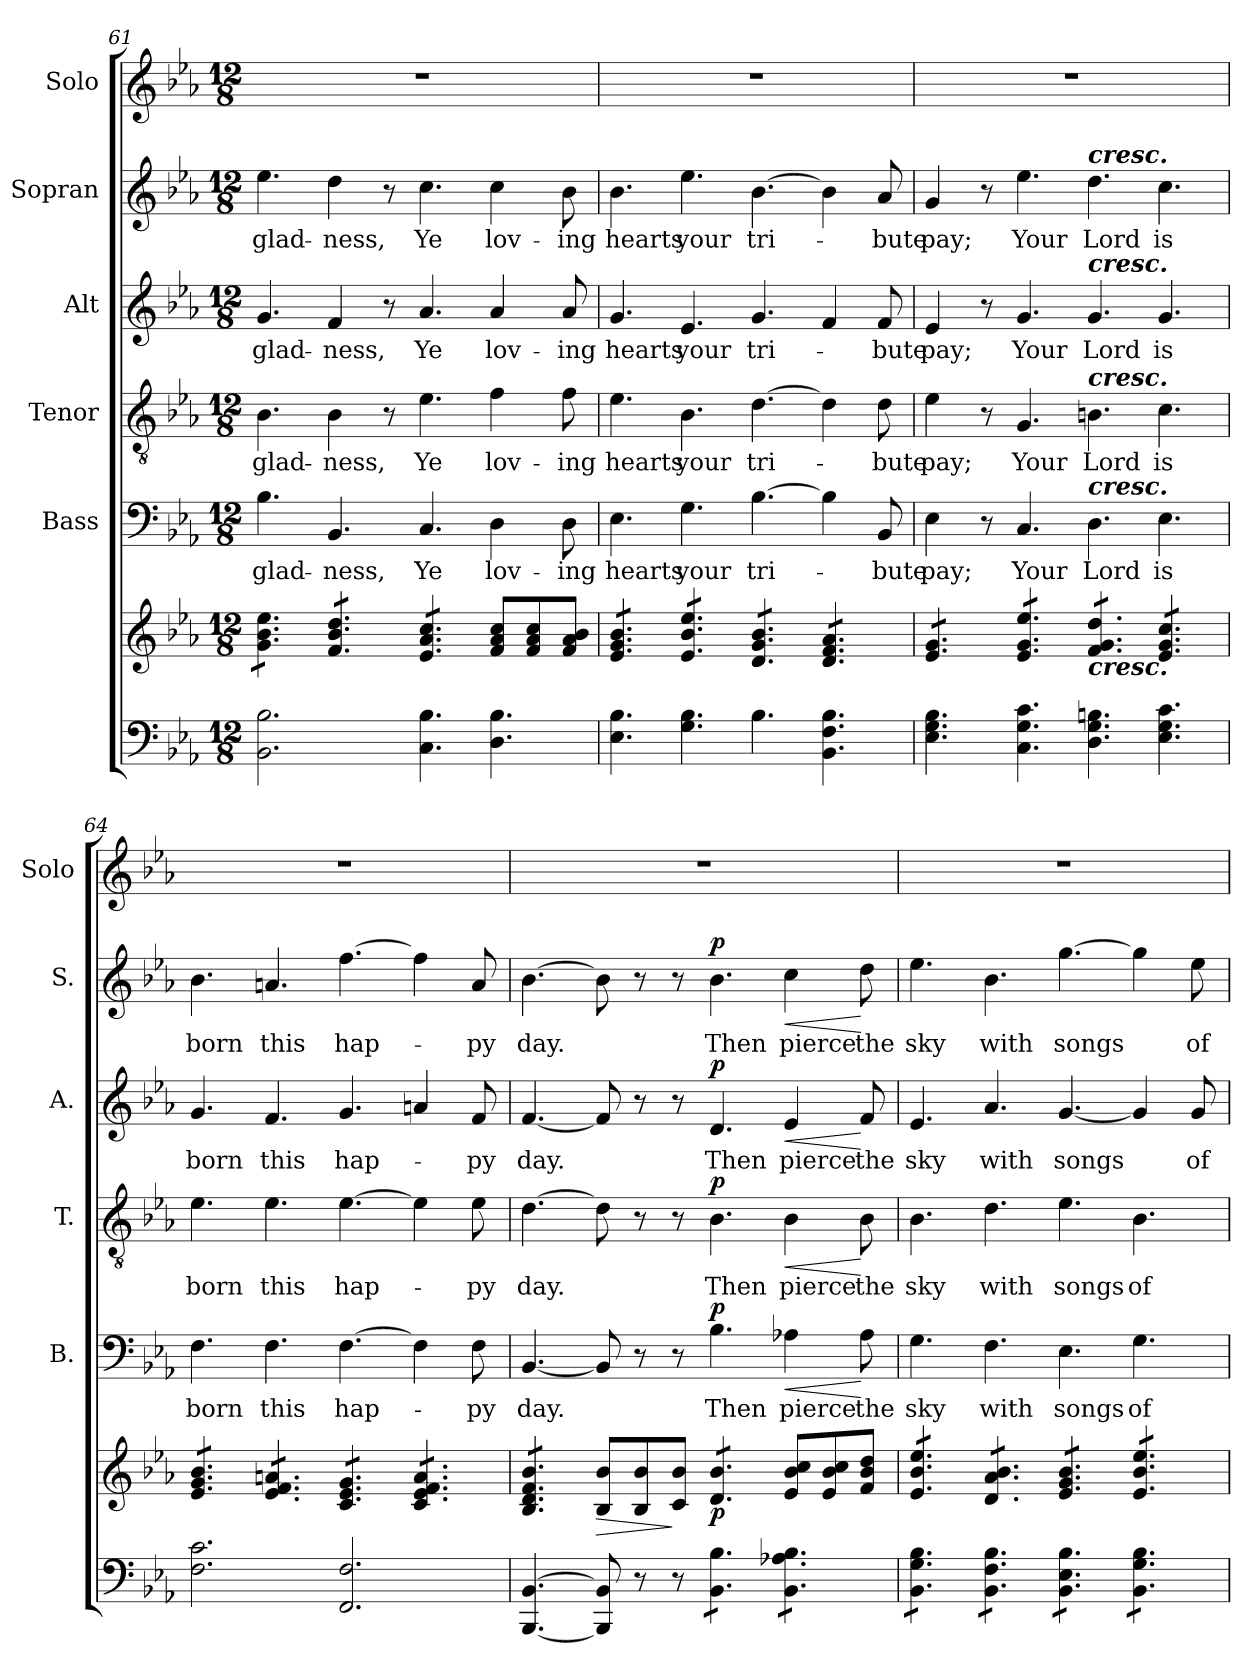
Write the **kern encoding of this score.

**kern	**kern	**dynam	**kern	**text	**dynam	**kern	**text	**dynam	**kern	**text	**dynam	**kern	**text	**dynam	**kern
*part6	*part6	*part6	*part5	*part5	*part5	*part4	*part4	*part4	*part3	*part3	*part3	*part2	*part2	*part2	*part1
*staff7	*staff6	*staff6/7	*staff5	*staff5	*staff5	*staff4	*staff4	*staff4	*staff3	*staff3	*staff3	*staff2	*staff2	*staff2	*staff1
*	*	*	*I"Bass	*	*	*I"Tenor	*	*	*I"Alt	*	*	*I"Sopran	*	*	*I"Solo
*	*	*	*I'B.	*	*	*I'T.	*	*	*I'A.	*	*	*I'S.	*	*	*I'Solo
*clefF4	*clefG2	*	*clefF4	*	*	*clefGv2	*	*	*clefG2	*	*	*clefG2	*	*	*clefG2
*k[b-e-a-]	*k[b-e-a-]	*	*k[b-e-a-]	*	*	*k[b-e-a-]	*	*	*k[b-e-a-]	*	*	*k[b-e-a-]	*	*	*k[b-e-a-]
*E-:	*E-:	*	*E-:	*	*	*E-:	*	*	*E-:	*	*	*E-:	*	*	*E-:
*M12/8	*M12/8	*	*M12/8	*	*	*M12/8	*	*	*M12/8	*	*	*M12/8	*	*	*M12/8
=61	=61	=61	=61	=61	=61	=61	=61	=61	=61	=61	=61	=61	=61	=61	=61
!	!	!	!	!LO:LY:b	!	!	!LO:LY:b	!	!	!LO:LY:b	!	!	!LO:LY:b	!	!
*	*tremolo	*	*	*	*	*	*	*	*	*	*	*	*	*	*
2.BB-\ 2.B-\	8g\ 8b-\ 8ee-\L	.	4.B-\	glad-	.	4.B-\	glad-	.	4.g/	glad-	.	4.ee-\	glad-	.	1.r
.	8g\ 8b-\ 8ee-\	.	.	.	.	.	.	.	.	.	.	.	.	.	.
.	8g\ 8b-\ 8ee-\J	.	.	.	.	.	.	.	.	.	.	.	.	.	.
!	!	!	!	!LO:LY:b	!	!	!LO:LY:b	!	!	!LO:LY:b	!	!	!LO:LY:b	!	!
.	8f/ 8b-/ 8dd/L	.	4.BB-/	-ness,	.	4B-\	-ness,	.	4f/	-ness,	.	4dd\	-ness,	.	.
.	8f/ 8b-/ 8dd/	.	.	.	.	.	.	.	.	.	.	.	.	.	.
.	8f/ 8b-/ 8dd/J	.	.	.	.	8r	.	.	8r	.	.	8r	.	.	.
!	!	!	!	!LO:LY:b	!	!	!LO:LY:b	!	!	!LO:LY:b	!	!	!LO:LY:b	!	!
4.C\ 4.B-\	8e-/ 8a-/ 8cc/L	.	4.C/	Ye	.	4.e-\	Ye	.	4.a-/	Ye	.	4.cc\	Ye	.	.
.	8e-/ 8a-/ 8cc/	.	.	.	.	.	.	.	.	.	.	.	.	.	.
.	8e-/ 8a-/ 8cc/J	.	.	.	.	.	.	.	.	.	.	.	.	.	.
*	*Xtremolo	*	*	*	*	*	*	*	*	*	*	*	*	*	*
!	!	!	!	!LO:LY:b	!	!	!LO:LY:b	!	!	!LO:LY:b	!	!	!LO:LY:b	!	!
4.D\ 4.B-\	8f/ 8a-/ 8cc/L	.	4D\	lov-	.	4f\	lov-	.	4a-/	lov-	.	4cc\	lov-	.	.
.	8f/ 8a-/ 8cc/	.	.	.	.	.	.	.	.	.	.	.	.	.	.
!	!	!	!	!LO:LY:b	!	!	!LO:LY:b	!	!	!LO:LY:b	!	!	!LO:LY:b	!	!
.	8f/ 8a-/ 8b-/J	.	8D\	-ing	.	8f\	-ing	.	8a-/	-ing	.	8b-\	-ing	.	.
=62	=62	=62	=62	=62	=62	=62	=62	=62	=62	=62	=62	=62	=62	=62	=62
!	!	!	!	!LO:LY:b	!	!	!LO:LY:b	!	!	!LO:LY:b	!	!	!LO:LY:b	!	!
*	*tremolo	*	*	*	*	*	*	*	*	*	*	*	*	*	*
4.E-\ 4.B-\	8e-/ 8g/ 8b-/L	.	4.E-\	hearts	.	4.e-\	hearts	.	4.g/	hearts	.	4.b-\	hearts	.	1.r
.	8e-/ 8g/ 8b-/	.	.	.	.	.	.	.	.	.	.	.	.	.	.
.	8e-/ 8g/ 8b-/J	.	.	.	.	.	.	.	.	.	.	.	.	.	.
!	!	!	!	!LO:LY:b	!	!	!LO:LY:b	!	!	!LO:LY:b	!	!	!LO:LY:b	!	!
4.G\ 4.B-\	8e-/ 8b-/ 8ee-/L	.	4.G\	your	.	4.B-\	your	.	4.e-/	your	.	4.ee-\	your	.	.
.	8e-/ 8b-/ 8ee-/	.	.	.	.	.	.	.	.	.	.	.	.	.	.
.	8e-/ 8b-/ 8ee-/J	.	.	.	.	.	.	.	.	.	.	.	.	.	.
!	!	!	!	!LO:LY:b	!	!	!LO:LY:b	!	!	!LO:LY:b	!	!	!LO:LY:b	!	!
4.B-\	8d/ 8g/ 8b-/L	.	[4.B-\	tri-	.	[4.d\	tri-	.	4.g/	tri-	.	[4.b-\	tri-	.	.
.	8d/ 8g/ 8b-/	.	.	.	.	.	.	.	.	.	.	.	.	.	.
.	8d/ 8g/ 8b-/J	.	.	.	.	.	.	.	.	.	.	.	.	.	.
4.BB-\ 4.F\ 4.B-\	8d/ 8f/ 8a-/L	.	4B-\]	.	.	4d\]	.	.	4f/	.	.	4b-\]	.	.	.
.	8d/ 8f/ 8a-/	.	.	.	.	.	.	.	.	.	.	.	.	.	.
!	!	!	!	!LO:LY:b	!	!	!LO:LY:b	!	!	!LO:LY:b	!	!	!LO:LY:b	!	!
.	8d/ 8f/ 8a-/J	.	8BB-/	-bute	.	8d\	-bute	.	8f/	-bute	.	8a-/	-bute	.	.
=63	=63	=63	=63	=63	=63	=63	=63	=63	=63	=63	=63	=63	=63	=63	=63
!	!	!	!	!LO:LY:b	!	!	!LO:LY:b	!	!	!LO:LY:b	!	!	!LO:LY:b	!	!
4.E-\ 4.G\ 4.B-\	8e-/ 8g/L	.	4E-\	pay;	.	4e-\	pay;	.	4e-/	pay;	.	4g/	pay;	.	1.r
.	8e-/ 8g/	.	.	.	.	.	.	.	.	.	.	.	.	.	.
.	8e-/ 8g/J	.	8r	.	.	8r	.	.	8r	.	.	8r	.	.	.
!	!	!	!	!LO:LY:b	!	!	!LO:LY:b	!	!	!LO:LY:b	!	!	!LO:LY:b	!	!
4.C\ 4.G\ 4.c\	8e-/ 8g/ 8ee-/L	.	4.C/	Your	.	4.G/	Your	.	4.g/	Your	.	4.ee-\	Your	.	.
.	8e-/ 8g/ 8ee-/	.	.	.	.	.	.	.	.	.	.	.	.	.	.
.	8e-/ 8g/ 8ee-/J	.	.	.	.	.	.	.	.	.	.	.	.	.	.
!	!	!	!	!	!	!	!	!	!	!	!	!LO:TX:a:Bi:t=cresc.	!	!	!
!	!	!	!	!	!	!	!	!	!LO:TX:a:Bi:t=cresc.	!	!	!	!	!	!
!	!	!	!	!	!	!LO:TX:a:Bi:t=cresc.	!	!	!	!	!	!	!	!	!
!	!	!	!LO:TX:a:Bi:t=cresc.	!	!	!	!	!	!	!	!	!	!	!	!
!	!LO:TX:b:Bi:t=cresc.	!	!	!	!	!	!	!	!	!	!	!	!	!	!
!	!	!	!	!LO:LY:b	!	!	!LO:LY:b	!	!	!LO:LY:b	!	!	!LO:LY:b	!	!
4.D\ 4.G\ 4.Bn\	8f/ 8g/ 8dd/L	.	4.D\	Lord	.	4.Bn\	Lord	.	4.g/	Lord	.	4.dd\	Lord	.	.
.	8f/ 8g/ 8dd/	.	.	.	.	.	.	.	.	.	.	.	.	.	.
.	8f/ 8g/ 8dd/J	.	.	.	.	.	.	.	.	.	.	.	.	.	.
!	!	!	!	!LO:LY:b	!	!	!LO:LY:b	!	!	!LO:LY:b	!	!	!LO:LY:b	!	!
4.E-\ 4.G\ 4.c\	8e-/ 8g/ 8cc/L	.	4.E-\	is	.	4.c\	is	.	4.g/	is	.	4.cc\	is	.	.
.	8e-/ 8g/ 8cc/	.	.	.	.	.	.	.	.	.	.	.	.	.	.
.	8e-/ 8g/ 8cc/J	.	.	.	.	.	.	.	.	.	.	.	.	.	.
!!LO:PB:g=z
=64	=64	=64	=64	=64	=64	=64	=64	=64	=64	=64	=64	=64	=64	=64	=64
!	!	!	!	!LO:LY:b	!	!	!LO:LY:b	!	!	!LO:LY:b	!	!	!LO:LY:b	!	!
2.F\ 2.c\	8e-/ 8g/ 8b-/L	.	4.F\	born	.	4.e-\	born	.	4.g/	born	.	4.b-\	born	.	1.r
.	8e-/ 8g/ 8b-/	.	.	.	.	.	.	.	.	.	.	.	.	.	.
.	8e-/ 8g/ 8b-/J	.	.	.	.	.	.	.	.	.	.	.	.	.	.
!	!	!	!	!LO:LY:b	!	!	!LO:LY:b	!	!	!LO:LY:b	!	!	!LO:LY:b	!	!
.	8e-/ 8f/ 8an/L	.	4.F\	this	.	4.e-\	this	.	4.f/	this	.	4.an/	this	.	.
.	8e-/ 8f/ 8an/	.	.	.	.	.	.	.	.	.	.	.	.	.	.
.	8e-/ 8f/ 8an/J	.	.	.	.	.	.	.	.	.	.	.	.	.	.
!	!	!	!	!LO:LY:b	!	!	!LO:LY:b	!	!	!LO:LY:b	!	!	!LO:LY:b	!	!
2.FF/ 2.F/	8c/ 8e-/ 8g/L	.	[4.F\	hap-	.	[4.e-\	hap-	.	4.g/	hap-	.	[4.ff\	hap-	.	.
.	8c/ 8e-/ 8g/	.	.	.	.	.	.	.	.	.	.	.	.	.	.
.	8c/ 8e-/ 8g/J	.	.	.	.	.	.	.	.	.	.	.	.	.	.
.	8c/ 8e-/ 8f/ 8a/L	.	4F\]	.	.	4e-\]	.	.	4an/	.	.	4ff\]	.	.	.
.	8c/ 8e-/ 8f/ 8a/	.	.	.	.	.	.	.	.	.	.	.	.	.	.
!	!	!	!	!LO:LY:b	!	!	!LO:LY:b	!	!	!LO:LY:b	!	!	!LO:LY:b	!	!
.	8c/ 8e-/ 8f/ 8a/J	.	8F\	-py	.	8e-\	-py	.	8f/	-py	.	8a/	-py	.	.
=65	=65	=65	=65	=65	=65	=65	=65	=65	=65	=65	=65	=65	=65	=65	=65
!	!	!	!	!LO:LY:b	!	!	!LO:LY:b	!	!	!LO:LY:b	!	!	!LO:LY:b	!	!
[4.BBB-/ [4.BB-/	8B-/ 8d/ 8f/ 8b-/L	.	[4.BB-/	day.	.	[4.d\	day.	.	[4.f/	day.	.	[4.b-\	day.	.	1.r
.	8B-/ 8d/ 8f/ 8b-/	.	.	.	.	.	.	.	.	.	.	.	.	.	.
.	8B-/ 8d/ 8f/ 8b-/J	.	.	.	.	.	.	.	.	.	.	.	.	.	.
*	*Xtremolo	*	*	*	*	*	*	*	*	*	*	*	*	*	*
!	!	!LO:HP:b	!	!	!	!	!	!	!	!	!	!	!	!	!
8BBB-/] 8BB-/]	8B-/ 8b-/L	>	8BB-/]	.	.	8d\]	.	.	8f/]	.	.	8b-\]	.	.	.
8r	8B-/ 8b-/	.	8r	.	.	8r	.	.	8r	.	.	8r	.	.	.
8r	8c/ 8b-/J	]	8r	.	.	8r	.	.	8r	.	.	8r	.	.	.
!	!	!LO:DY:b	!	!LO:LY:b	!LO:DY:a	!	!LO:LY:b	!LO:DY:a	!	!LO:LY:b	!LO:DY:a	!	!LO:LY:b	!LO:DY:a	!
*tremolo	*	*	*	*	*	*	*	*	*	*	*	*	*	*	*
*	*tremolo	*	*	*	*	*	*	*	*	*	*	*	*	*	*
8BB-\ 8B-\L	8d/ 8b-/L	p	4.B-\	Then	p	4.B-\	Then	p	4.d/	Then	p	4.b-\	Then	p	.
8BB-\ 8B-\	8d/ 8b-/	.	.	.	.	.	.	.	.	.	.	.	.	.	.
8BB-\ 8B-\J	8d/ 8b-/J	.	.	.	.	.	.	.	.	.	.	.	.	.	.
*	*Xtremolo	*	*	*	*	*	*	*	*	*	*	*	*	*	*
!	!	!	!	!LO:LY:b	!LO:HP:b	!	!LO:LY:b	!LO:HP:b	!	!LO:LY:b	!LO:HP:b	!	!LO:LY:b	!LO:HP:b	!
8BB-\ 8A-X\ 8B-\L	8e-/ 8b-/ 8cc/L	.	4A-X\	pierce	<	4B-\	pierce	<	4e-/	pierce	<	4cc\	pierce	<	.
8BB-\ 8A-X\ 8B-\	8e-/ 8b-/ 8cc/	.	.	.	.	.	.	.	.	.	.	.	.	.	.
!	!	!	!	!LO:LY:b	!	!	!LO:LY:b	!	!	!LO:LY:b	!	!	!LO:LY:b	!	!
8BB-\ 8A-X\ 8B-\J	8f/ 8b-/ 8dd/J	.	8A-\	the	[	8B-\	the	[	8f/	the	[	8dd\	the	[	.
=66	=66	=66	=66	=66	=66	=66	=66	=66	=66	=66	=66	=66	=66	=66	=66
!	!	!	!	!LO:LY:b	!	!	!LO:LY:b	!	!	!LO:LY:b	!	!	!LO:LY:b	!	!
*	*tremolo	*	*	*	*	*	*	*	*	*	*	*	*	*	*
8BB-\ 8G\ 8B-\L	8e-/ 8b-/ 8ee-/L	.	4.G\	sky	.	4.B-\	sky	.	4.e-/	sky	.	4.ee-\	sky	.	1.r
8BB-\ 8G\ 8B-\	8e-/ 8b-/ 8ee-/	.	.	.	.	.	.	.	.	.	.	.	.	.	.
8BB-\ 8G\ 8B-\J	8e-/ 8b-/ 8ee-/J	.	.	.	.	.	.	.	.	.	.	.	.	.	.
!	!	!	!	!LO:LY:b	!	!	!LO:LY:b	!	!	!LO:LY:b	!	!	!LO:LY:b	!	!
8BB-\ 8F\ 8B-\L	8d/ 8a-/ 8b-/L	.	4.F\	with	.	4.d\	with	.	4.a-/	with	.	4.b-\	with	.	.
8BB-\ 8F\ 8B-\	8d/ 8a-/ 8b-/	.	.	.	.	.	.	.	.	.	.	.	.	.	.
8BB-\ 8F\ 8B-\J	8d/ 8a-/ 8b-/J	.	.	.	.	.	.	.	.	.	.	.	.	.	.
!	!	!	!	!LO:LY:b	!	!	!LO:LY:b	!	!	!LO:LY:b	!	!	!LO:LY:b	!	!
8BB-\ 8E-\ 8B-\L	8e-/ 8g/ 8b-/L	.	4.E-\	songs	.	4.e-\	songs	.	[4.g/	songs	.	[4.gg\	songs	.	.
8BB-\ 8E-\ 8B-\	8e-/ 8g/ 8b-/	.	.	.	.	.	.	.	.	.	.	.	.	.	.
8BB-\ 8E-\ 8B-\J	8e-/ 8g/ 8b-/J	.	.	.	.	.	.	.	.	.	.	.	.	.	.
!	!	!	!	!LO:LY:b	!	!	!LO:LY:b	!	!	!	!	!	!	!	!
8BB-\ 8G\ 8B-\L	8e-/ 8b-/ 8ee-/L	.	4.G\	of	.	4.B-\	of	.	4g/]	.	.	4gg\]	.	.	.
8BB-\ 8G\ 8B-\	8e-/ 8b-/ 8ee-/	.	.	.	.	.	.	.	.	.	.	.	.	.	.
!	!	!	!	!	!	!	!	!	!	!LO:LY:b	!	!	!LO:LY:b	!	!
8BB-\ 8G\ 8B-\J	8e-/ 8b-/ 8ee-/J	.	.	.	.	.	.	.	8g/	of	.	8ee-\	of	.	.
*	*Xtremolo	*	*	*	*	*	*	*	*	*	*	*	*	*	*
*Xtremolo	*	*	*	*	*	*	*	*	*	*	*	*	*	*	*
=	=	=	=	=	=	=	=	=	=	=	=	=	=	=	=
*-	*-	*-	*-	*-	*-	*-	*-	*-	*-	*-	*-	*-	*-	*-	*-
